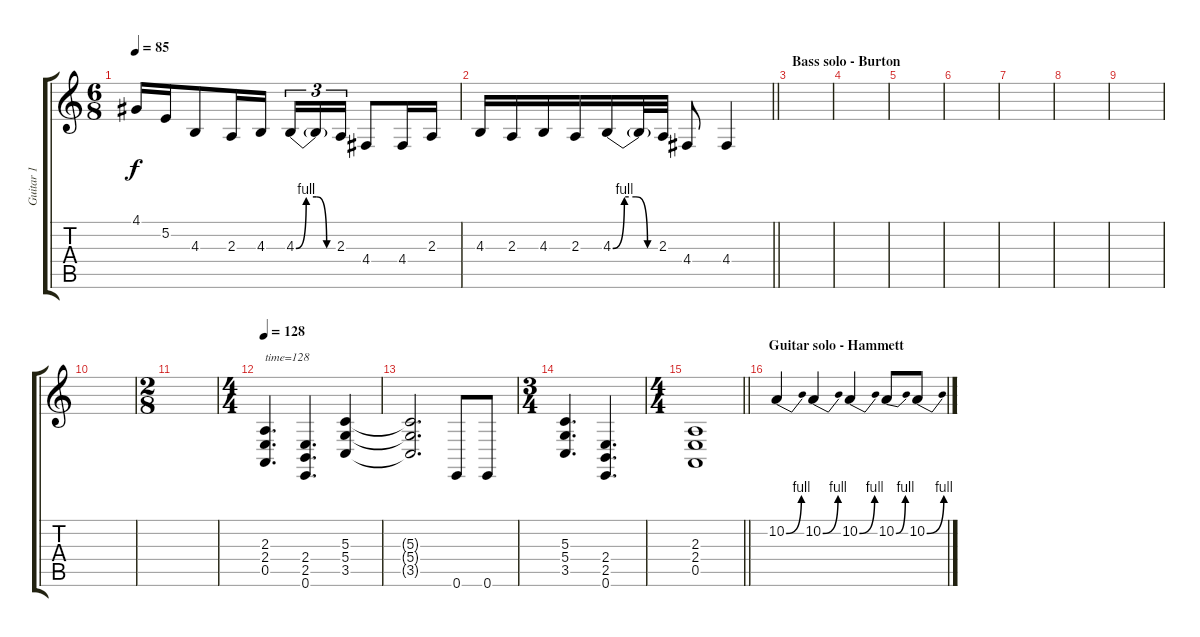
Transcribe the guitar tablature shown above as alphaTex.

\track ("Guitar 1" "Guitar 1") {instrument pad3polysynth}
\staff {score tabs}
\tuning (E4 B3 G3 D3 A2 E2) {hide}
\ts (6 8)
\tempo 85
\clef g2
\ks c
4.1.16{dy f} 5.2.16 4.3.8 2.3.16 4.3.16 4.3{be (custom 0 0 15 4 30 4 45 0 60 0)}.16{tu (3 2)} 4.3{t}.16{tu (3 2)} 2.3.16{tu (3 2)} 4.4.8 4.4.16 2.3.16 |
\barLineRight lightlight
4.3.16 2.3.16 4.3.16 2.3.16 4.3{be (custom 0 0 15 4 30 4 45 0 60 0)}.16 4.3{t}.32 2.3.32 4.4.8 4.4.4 |
\section ("" "Bass solo - Burton")
|
|
|
|
|
|
|
|
\ts (2 8)
|
\ts (4 4)
\tempo 128
(2.3 2.4 0.5).4{d txt "time=128"} (2.4 2.5 0.6).4{d} (5.3 5.4 3.5).4 |
(5.3{t} 5.4{t} 3.5{t}).2{d} 0.6.8 0.6.8 |
\ts (3 4)
(5.3 5.4 3.5).4{d} (2.4 2.5 0.6).4{d} |
\ts (4 4)
\barLineRight lightlight
(2.3 2.4 0.5).1 |
\section ("" "Guitar solo - Hammett")
10.2{be (bend 0 0 60 4)}.4{volume 16} 10.2{be (bend 0 0 60 4)}.4 10.2{be (bend 0 0 60 4)}.4 10.2{be (bend 0 0 60 4)}.8 10.2{be (bend 0 0 60 4)}.8
